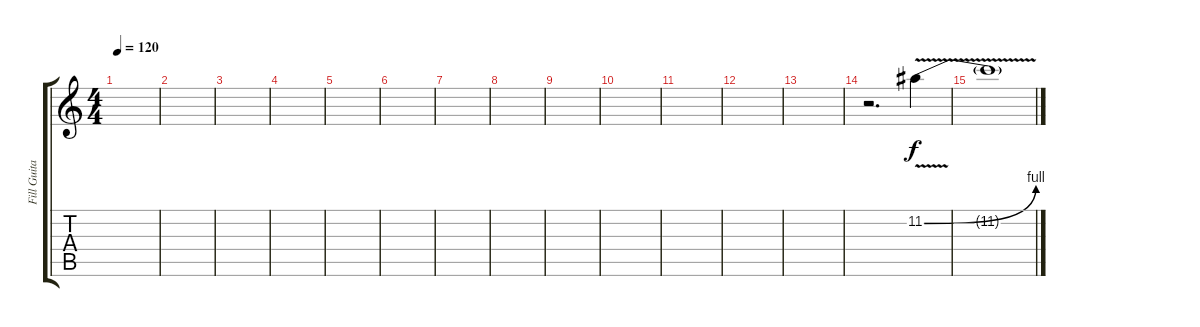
\track ("Fill Guitar" "Fill Guita") {instrument distortionguitar}
\staff {score tabs}
\tuning (E4 B3 G3 D3 A2 E2) {hide}
\ts (4 4)
\tempo 120
\clef g2
\ks c
|
|
|
|
|
|
|
|
|
|
|
|
|
r.2{d} 11.2{be (bend 0 0 60 4) v}.4 |
11.2{t}.1
